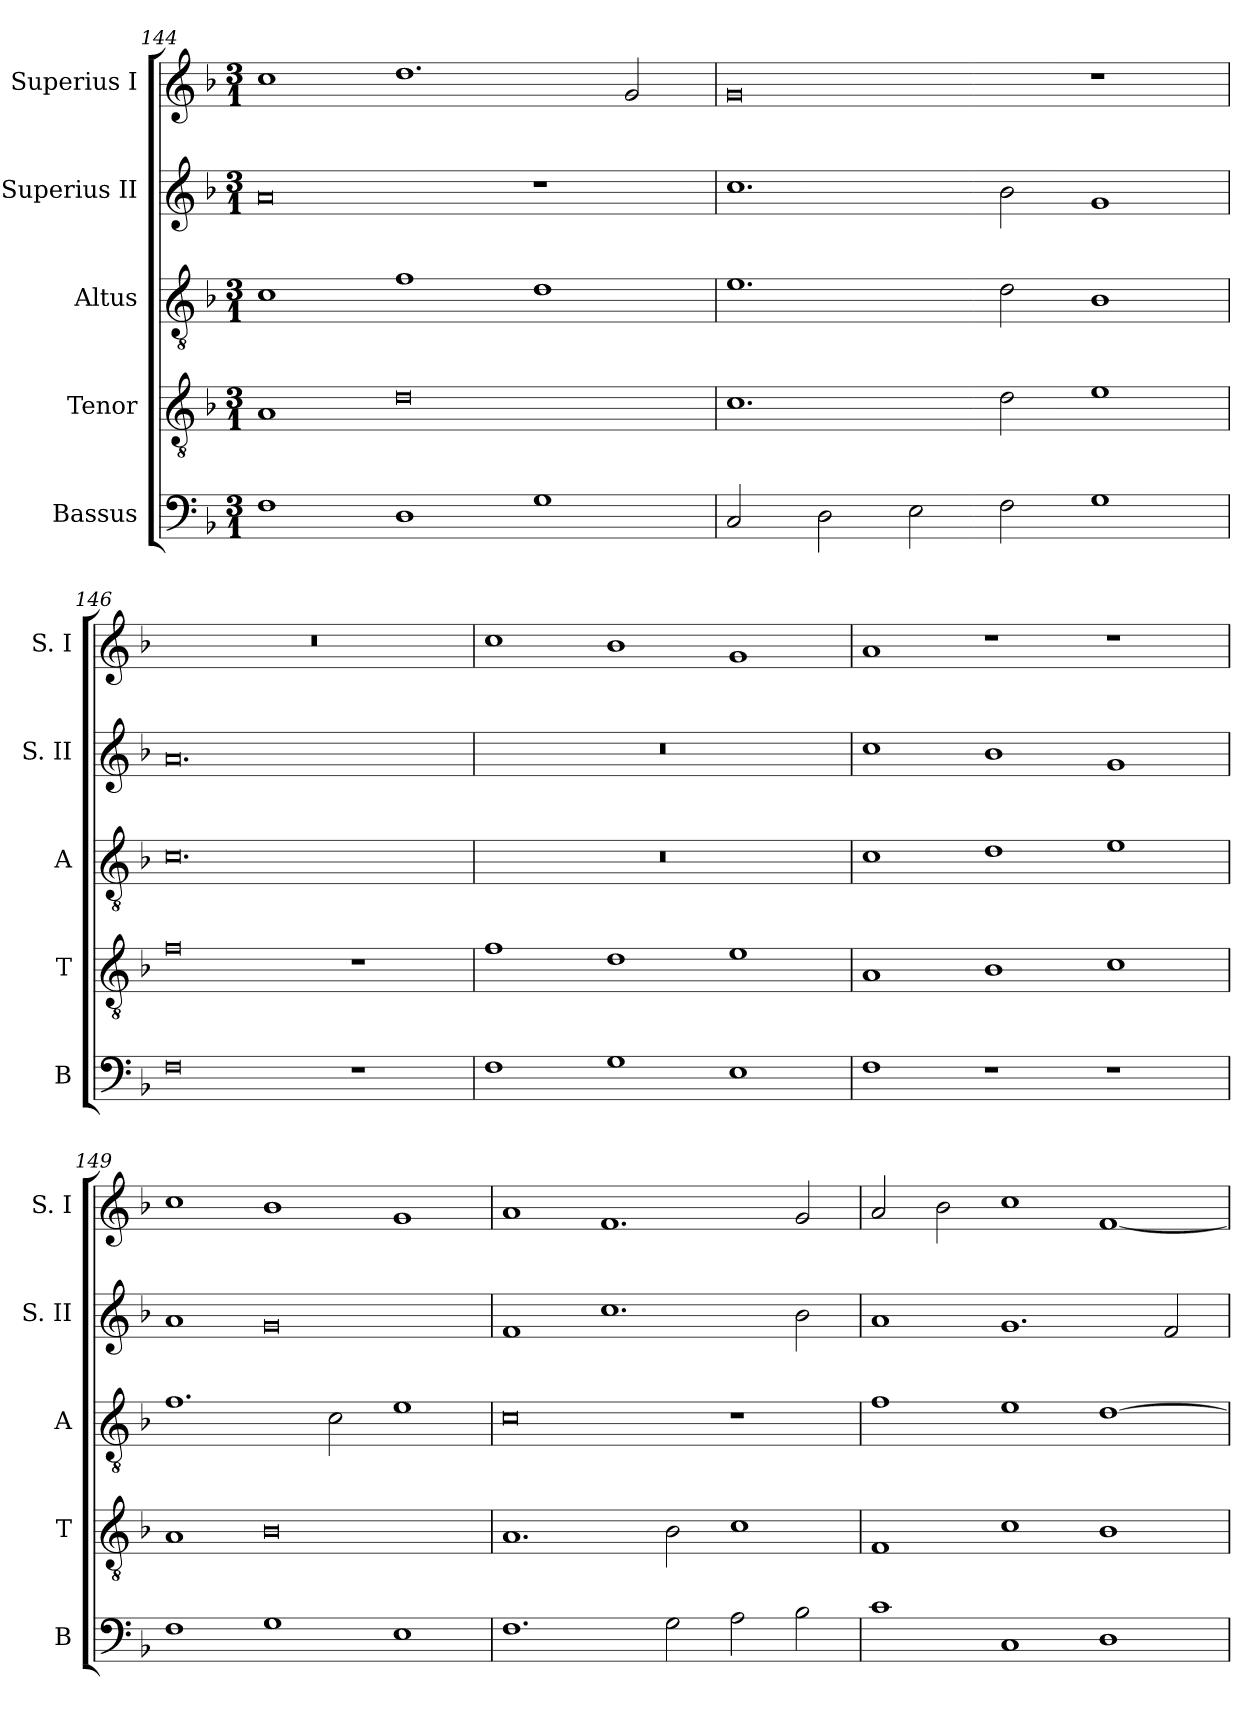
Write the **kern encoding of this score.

**kern	**kern	**kern	**kern	**kern
*part5	*part4	*part3	*part2	*part1
*staff5	*staff4	*staff3	*staff2	*staff1
*I"Bassus	*I"Tenor	*I"Altus	*I"Superius II	*I"Superius I
*I'B	*I'T	*I'A	*I'S. II	*I'S. I
*clefF4	*clefGv2	*clefGv2	*clefG2	*clefG2
*k[b-]	*k[b-]	*k[b-]	*k[b-]	*k[b-]
*F:	*F:	*F:	*F:	*F:
*M3/1	*M3/1	*M3/1	*M3/1	*M3/1
=144	=144	=144	=144	=144
1F	1A	1c	0a	1cc
1D	0d	1f	.	1.dd
1G	.	1d	1r	.
.	.	.	.	2g
=145	=145	=145	=145	=145
2C	1.c	1.e	1.cc	0g
2D	.	.	.	.
2E	.	.	.	.
2F	2d	2d	2b-	.
1G	1e	1B-	1g	1r
=146	=146	=146	=146	=146
0F	0f	0.c	0.a	1%3r
1r	1r	.	.	.
=147	=147	=147	=147	=147
1F	1f	0.r	0.r	1cc
1G	1d	.	.	1b-
1E	1e	.	.	1g
=148	=148	=148	=148	=148
1F	1A	1c	1cc	1a
1r	1B-	1d	1b-	1r
1r	1c	1e	1g	1r
=149	=149	=149	=149	=149
1F	1A	1.f	1a	1cc
1G	0B-	.	0g	1b-
.	.	2c	.	.
1E	.	1e	.	1g
=150	=150	=150	=150	=150
1.F	1.A	0c	1f	1a
.	.	.	1.cc	1.f
2G	2B-	.	.	.
2A	1c	1r	.	.
2B-	.	.	2b-	2g
=151	=151	=151	=151	=151
1c	1F	1f	1a	2a
.	.	.	.	2b-
1C	1c	1e	1.g	1cc
1D	1B-	[1d	.	[1f
.	.	.	2f	.
=	=	=	=	=
*-	*-	*-	*-	*-
